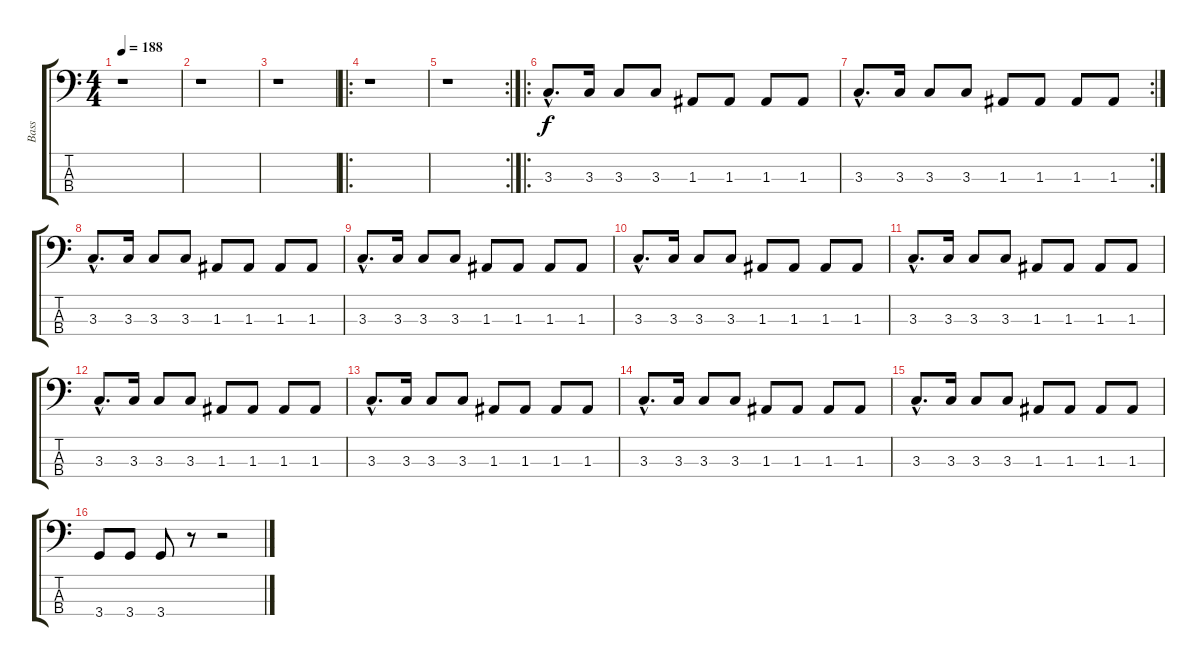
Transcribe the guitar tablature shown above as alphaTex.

\track ("Bass" "Bass") {instrument electricbasspick}
\staff {score tabs}
\tuning (G2 D2 A1 E1) {hide}
\ts (4 4)
\tempo 188
\clef f4
\ks c
r.1{dy f instrument electricbasspick} |
r.1 |
r.1 |
\ro
r.1 |
\rc 2
r.1 |
\ro
3.3{hac}.8{d} 3.3.16 3.3.8 3.3.8 1.3.8 1.3.8 1.3.8 1.3.8 |
\rc 2
3.3{hac}.8{d} 3.3.16 3.3.8 3.3.8 1.3.8 1.3.8 1.3.8 1.3.8 |
3.3{hac}.8{d} 3.3.16 3.3.8 3.3.8 1.3.8 1.3.8 1.3.8 1.3.8 |
3.3{hac}.8{d} 3.3.16 3.3.8 3.3.8 1.3.8 1.3.8 1.3.8 1.3.8 |
3.3{hac}.8{d} 3.3.16 3.3.8 3.3.8 1.3.8 1.3.8 1.3.8 1.3.8 |
3.3{hac}.8{d} 3.3.16 3.3.8 3.3.8 1.3.8 1.3.8 1.3.8 1.3.8 |
3.3{hac}.8{d} 3.3.16 3.3.8 3.3.8 1.3.8 1.3.8 1.3.8 1.3.8 |
3.3{hac}.8{d} 3.3.16 3.3.8 3.3.8 1.3.8 1.3.8 1.3.8 1.3.8 |
3.3{hac}.8{d} 3.3.16 3.3.8 3.3.8 1.3.8 1.3.8 1.3.8 1.3.8 |
3.3{hac}.8{d} 3.3.16 3.3.8 3.3.8 1.3.8 1.3.8 1.3.8 1.3.8 |
3.4.8 3.4.8 3.4.8 r.8 r.2
